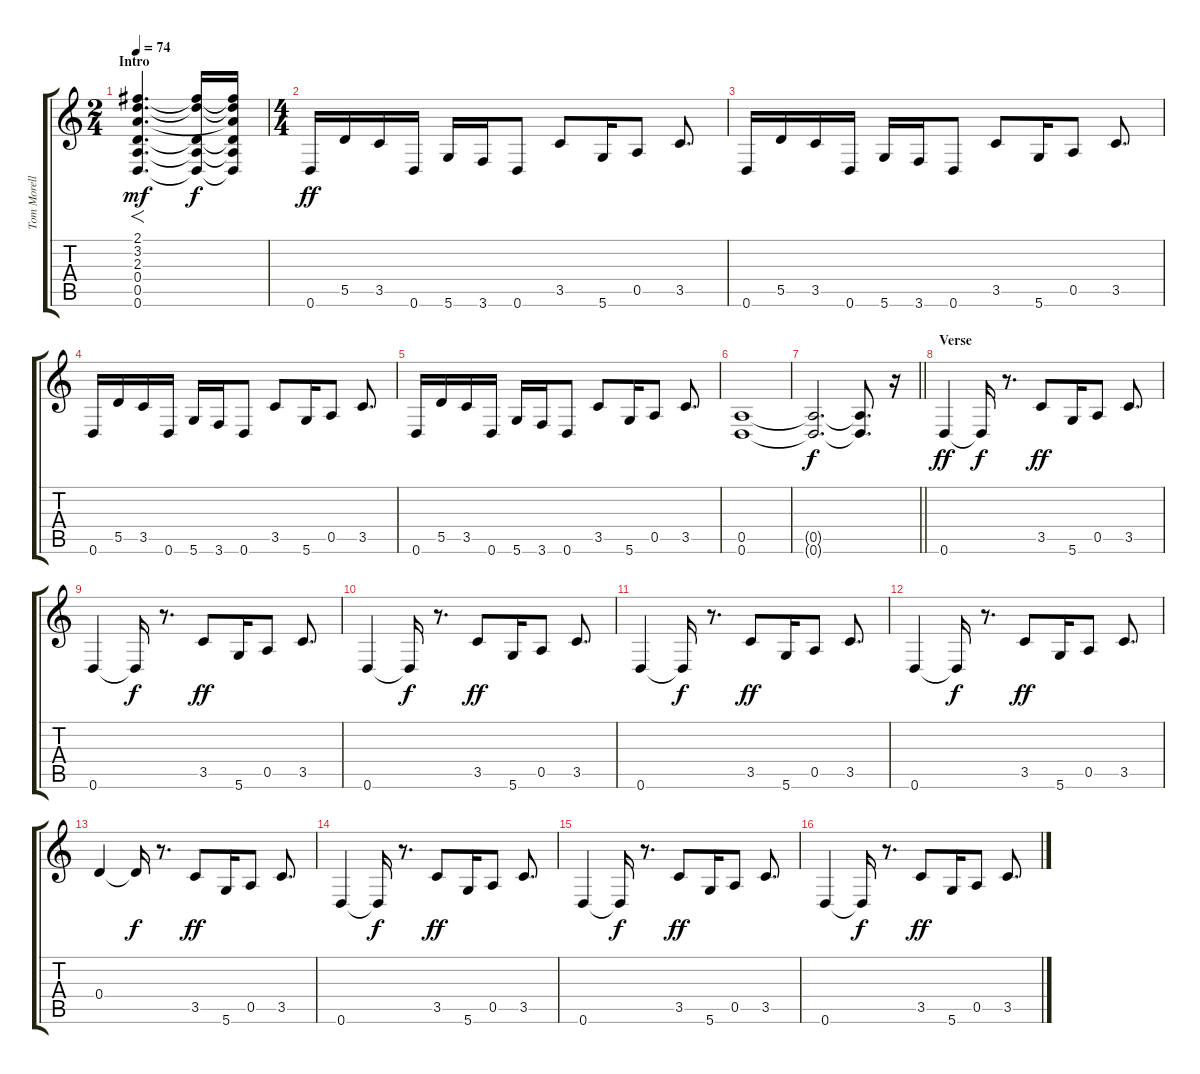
\track ("Tom Morello" "Tom Morell") {instrument distortionguitar}
\staff {score tabs}
\tuning (E4 B3 G3 D3 A2 D2) {hide}
\ts (2 4)
\section ("" "Intro")
\tempo 74
\clef g2
\ks c
(2.1 3.2 2.3 0.4 0.5 0.6).4{f d dy mf instrument distortionguitar} (2.1{t} 3.2{t} 0.4{t} 0.5{t} 0.6{t}).16{dy f} (2.1{t} 3.2{t} 2.3{t} 0.4{t} 0.5{t} 0.6{t}).16 |
\ts (4 4)
0.6.16{dy ff} 5.5.16 3.5.16 0.6.16 5.6.16 3.6.16 0.6.8 3.5.8 5.6.16 0.5.8 3.5.8{d} |
0.6.16 5.5.16 3.5.16 0.6.16 5.6.16 3.6.16 0.6.8 3.5.8 5.6.16 0.5.8 3.5.8{d} |
0.6.16 5.5.16 3.5.16 0.6.16 5.6.16 3.6.16 0.6.8 3.5.8 5.6.16 0.5.8 3.5.8{d} |
0.6.16 5.5.16 3.5.16 0.6.16 5.6.16 3.6.16 0.6.8 3.5.8 5.6.16 0.5.8 3.5.8{d} |
(0.5 0.6).1 |
\barLineRight lightlight
(0.5{t} 0.6{t}).2{d dy f} (0.5{t} 0.6{t}).8{d} r.16 |
\section ("" "Verse")
0.6.4{dy ff} 0.6{t}.16{dy f} r.8{d} 3.5.8{dy ff} 5.6.16 0.5.8 3.5.8{d} |
0.6.4 0.6{t}.16{dy f} r.8{d} 3.5.8{dy ff} 5.6.16 0.5.8 3.5.8{d} |
0.6.4 0.6{t}.16{dy f} r.8{d} 3.5.8{dy ff} 5.6.16 0.5.8 3.5.8{d} |
0.6.4 0.6{t}.16{dy f} r.8{d} 3.5.8{dy ff} 5.6.16 0.5.8 3.5.8{d} |
0.6.4 0.6{t}.16{dy f} r.8{d} 3.5.8{dy ff} 5.6.16 0.5.8 3.5.8{d} |
0.4.4 0.4{t}.16{dy f} r.8{d} 3.5.8{dy ff} 5.6.16 0.5.8 3.5.8{d} |
0.6.4 0.6{t}.16{dy f} r.8{d} 3.5.8{dy ff} 5.6.16 0.5.8 3.5.8{d} |
0.6.4 0.6{t}.16{dy f} r.8{d} 3.5.8{dy ff} 5.6.16 0.5.8 3.5.8{d} |
0.6.4 0.6{t}.16{dy f} r.8{d} 3.5.8{dy ff} 5.6.16 0.5.8 3.5.8{d}
